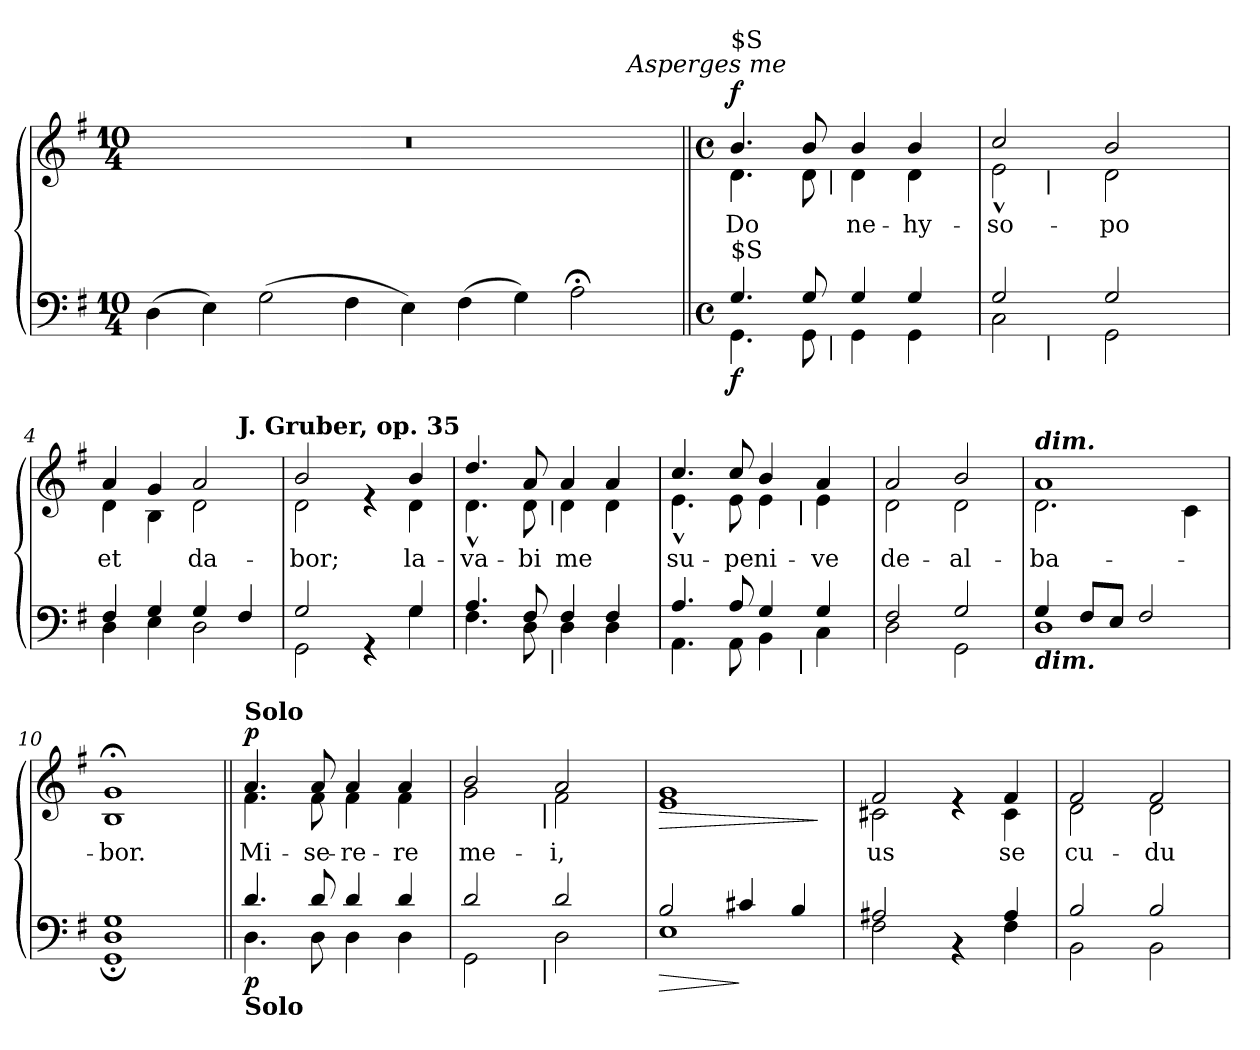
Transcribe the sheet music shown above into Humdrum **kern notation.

**kern	**dynam	**kern	**text	**dynam
*part2	*part2	*part1	*part1	*part1
*staff2	*staff2	*staff1	*staff1	*staff1
*clefF4	*	*clefG2	*	*
*k[f#]	*	*k[f#]	*	*
*G:	*	*G:	*	*
*M10/4	*	*M10/4	*	*
=1	=1	=1	=1	=1
!	!	!LO:TX:a:B:t=Allegro   moderato	!	!
!	!	!LO:TX:b:B:t=Nr.2	!	!
!	!	!LO:N:vis=1	!	!
*	*	*^	*	*
(>4D\	.	2%5r	1ryy	.	.
4E\)	.	.	.	.	.
(>2G\	.	.	.	.	.
4F#\	.	.	1ryy	.	.
4E\)	.	.	.	.	.
(>4F#\	.	.	.	.	.
4G\)	.	.	.	.	.
2A;<\	.	.	4ryy	.	.
!	!	!	!LO:TX:a:i:t=Asperges  me	!	!
.	.	.	4ryy	.	.
*	*	*v	*v	*	*
=2||	=2||	=2||	=2||	=2||
*M4/4	*	*M4/4	*	*
*met(c)	*	*met(c)	*	*
*^	*	*^	*	*
!	!	!	!LO:TX:a:t=$S	!	!	!
!LO:TX:a:t=$S	!	!	!	!	!	!
!	!	!LO:DY:b	!	!	!LO:LY:b	!LO:DY:a
*	*^	*	*	*^	*	*
4.GG\	4.G/	4..ryy	f	4.b/	4.d\	4..ryy	Do	f
!	!	!	!	!	!	!	!LO:LY:b	!
8GG\	8G/	.	.	8b/	8d\	.	.	.
!	!	!	!	!	!	!LO:TX:b:t=|	!	!
!	!	!LO:TX:b:t=|	!	!	!	!	!	!
.	.	2ryy	.	.	.	2ryy	.	.
!	!	!	!	!	!	!	!LO:LY:b	!
4GG\	4G/	.	.	4b/	4d\	.	ne-	.
!	!	!	!	!	!	!	!LO:LY:b	!
4GG\	4G/	.	.	4b/	4d\	.	-hy-	.
.	.	16ryy	.	.	.	16ryy	.	.
=3	=3	=3	=3	=3	=3	=3	=3	=3
!	!	!	!	!	!	!	!LO:LY:b	!
2C\	2G/	8..ryy	.	2cc/	2e^^<\	8..ryy	-so-	.
!	!	!	!	!	!	!LO:TX:b:t=|	!	!
!	!	!LO:TX:b:t=|	!	!	!	!	!	!
.	.	2ryy	.	.	.	2ryy	.	.
!	!	!	!	!	!	!	!LO:LY:b	!
2GG\	2G/	.	.	2b/	2d\	.	-po	.
.	.	4ryy	.	.	.	4ryy	.	.
.	.	32ryy	.	.	.	32ryy	.	.
=4	=4	=4	=4	=4	=4	=4	=4	=4
!	!	!	!	!	!	!	!LO:LY:b	!
*	*v	*v	*	*	*	*	*	*
4D\	4F#/	.	4a/	4d\	2.ryy	et	.
!	!	!	!	!	!	!LO:LY:b	!
4E\	4G/	.	4g/	4B\	.	.	.
!	!	!	!	!	!	!LO:LY:b	!
2D\	4G/	.	2a/	2d\	.	da-	.
!	!	!	!	!	!LO:TX:a:B:t=J. Gruber,  op. 35	!	!
.	4F#/	.	.	.	4ryy	.	.
=5	=5	=5	=5	=5	=5	=5	=5
!	!	!	!	!	!	!LO:LY:b	!
*	*	*	*	*v	*v	*	*
2GG\	2G/	.	2b/	2d\	-bor;	.
4rGG	4rGG	.	4re	4re	.	.
!	!	!	!	!	!LO:LY:b	!
4G\	4G/	.	4b/	4d\	la-	.
!!LO:LB:g=z
=6	=6	=6	=6	=6	=6	=6
!	!	!	!	!	!LO:LY:b	!
*	*^	*	*	*^	*	*
4.F#\	4.A/	4...ryy	.	4.dd/	4.d^^<\	4...ryy	va-	.
!	!	!	!	!	!	!	!LO:LY:b	!
8D\	8F#/	.	.	8a/	8d\	.	-bi	.
!	!	!	!	!	!	!LO:TX:b:t=|	!	!
!	!	!LO:TX:b:t=|	!	!	!	!	!	!
.	.	2ryy	.	.	.	2ryy	.	.
!	!	!	!	!	!	!	!LO:LY:b	!
4D\	4F#/	.	.	4a/	4d\	.	-me	.
!	!	!	!	!	!	!	!LO:LY:b	!
4D\	4F#/	.	.	4a/	4d\	.	.	.
.	.	32ryy	.	.	.	32ryy	.	.
=7	=7	=7	=7	=7	=7	=7	=7	=7
!	!	!	!	!	!	!	!LO:LY:b	!
4.AA\	4.A/	2ryy	.	4.cc/	4.e^^<\	2ryy	su-	.
!	!	!	!	!	!	!	!LO:LY:b	!
8AA\	8A/	.	.	8cc/	8e\	.	pe	.
!	!	!	!	!	!	!	!LO:LY:b	!
4BB\	4G/	8.ryy	.	4b/	4e\	8.ryy	-ni-	.
!	!	!	!	!	!	!LO:TX:b:t=|	!	!
!	!	!LO:TX:b:t=|	!	!	!	!	!	!
.	.	4ryy	.	.	.	4ryy	.	.
!	!	!	!	!	!	!	!LO:LY:b	!
4C\	4G/	.	.	4a/	4e\	.	-ve	.
.	.	16ryy	.	.	.	16ryy	.	.
=8	=8	=8	=8	=8	=8	=8	=8	=8
!	!	!	!	!	!	!	!LO:LY:b	!
*	*v	*v	*	*	*	*	*	*
*	*	*	*	*v	*v	*	*
2D\	2F#/	.	2a/	2d\	de-	.
!	!	!	!	!	!LO:LY:b	!
2GG\	2G/	.	2b/	2d\	-al-	.
=9	=9	=9	=9	=9	=9	=9
!	!	!	!LO:TX:a:Bi:t=dim.	!	!	!
!LO:TX:b:Bi:t=dim.	!	!	!	!	!	!
!	!	!	!	!	!LO:LY:b	!
1D	4G/	.	1a	2.d\	-ba-	.
.	8F#/L	.	.	.	.	.
.	8E/J	.	.	.	.	.
.	2F#/	.	.	.	.	.
.	.	.	.	4c\	.	.
=10	=10	=10	=10	=10	=10	=10
!	!	!	!	!	!LO:LY:b	!
1GG	1D;< 1G;<	.	1g;<	1B	-bor.	.
!!LO:LB:g=z	!!
=11||	=11||	=11||	=11||	=11||	=11||	=11||
!	!	!	!LO:TX:a:B:t=Solo	!	!	!
!LO:TX:b:B:t=Solo	!	!	!	!	!	!
!	!	!LO:DY:b	!	!	!LO:LY:b	!LO:DY:a
4.D\	4.d/	p	4.a/	4.f#\	Mi-	p
!	!	!	!	!	!LO:LY:b	!
8D\	8d/	.	8a/	8f#\	-se-	.
!	!	!	!	!	!LO:LY:b	!
4D\	4d/	.	4a/	4f#\	-re-	.
!	!	!	!	!	!LO:LY:b	!
4D\	4d/	.	4a/	4f#\	-re	.
=12	=12	=12	=12	=12	=12	=12
!	!	!	!	!	!LO:LY:b	!
*	*^	*	*	*^	*	*
2GG\	2d/	4...ryy	.	2b/	2g\	4...ryy	me-	.
!	!	!	!	!	!	!LO:TX:b:t=|	!	!
!	!	!LO:TX:b:t=|	!	!	!	!	!	!
.	.	2ryy	.	.	.	2ryy	.	.
!	!	!	!	!	!	!	!LO:LY:b	!
2D\	2d/	.	.	2a/	2f#\	.	-i,	.
.	.	32ryy	.	.	.	32ryy	.	.
=13	=13	=13	=13	=13	=13	=13	=13	=13
!	!	!	!LO:HP:b	!	!	!	!LO:LY:b	!LO:HP:b
*	*v	*v	*	*	*	*	*	*
*	*	*	*	*v	*v	*	*
1E	2B/	>	1g	1e	.	>
.	4c#X/	]	.	.	.	.
.	4B/	.	.	.	.	.
*v	*v	*	*	*	*	*
*	*	*v	*v	*	*
.	.	.	.	]
=14	=14	=14	=14	=14
*^	*	*^	*	*
!	!	!	!	!	!LO:LY:b	!
2F#\	2A#X/	.	2f#/	2c#X\	-us	.
4rBB	4rBB	.	4rd	4rd	.	.
!	!	!	!	!	!LO:LY:b	!
4F#\	4A#/	.	4f#/	4c#\	se	.
=15	=15	=15	=15	=15	=15	=15
!	!	!	!	!	!LO:LY:b	!
2BB\	2B/	.	2f#/	2d\	cu-	.
!	!	!	!	!	!LO:LY:b	!
2BB\	2B/	.	2f#/	2d\	-du	.
*v	*v	*	*	*	*	*
*	*	*v	*v	*	*
=	=	=	=	=
*-	*-	*-	*-	*-
